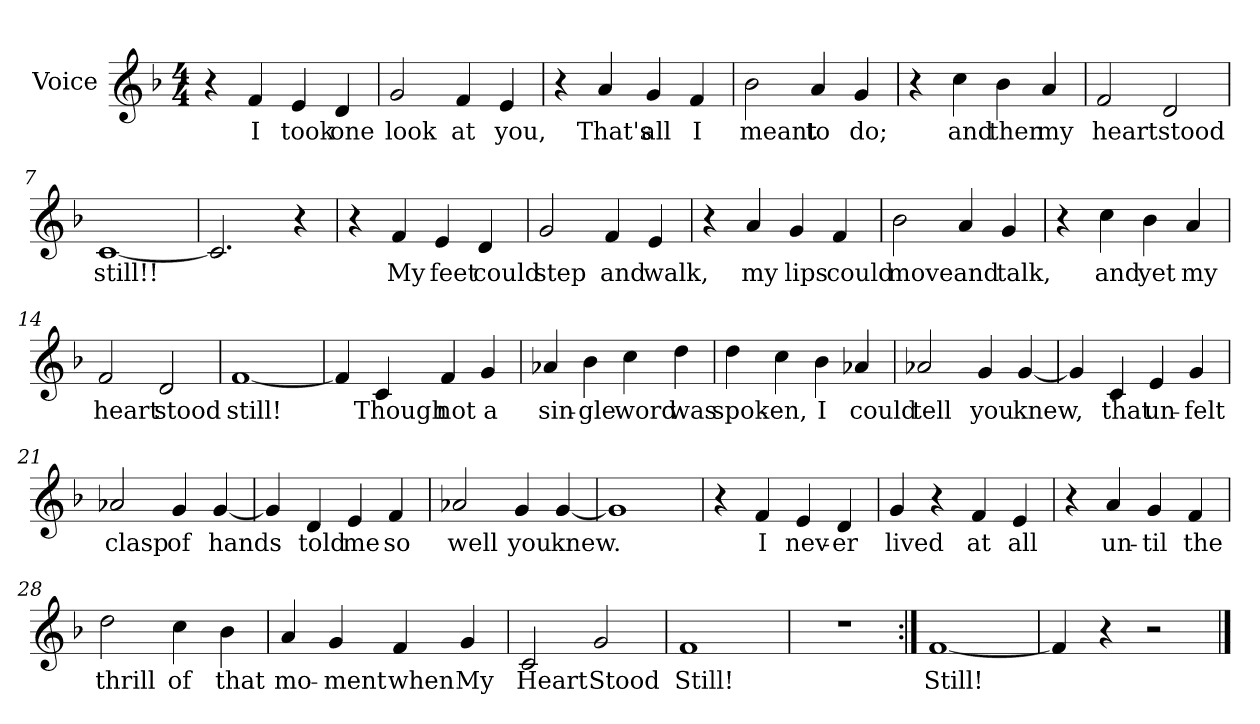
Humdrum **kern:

**kern	**text
*part1	*part1
*staff1	*staff1
*I"Voice	*
*clefG2	*
*k[b-]	*
*F:	*
*M4/4	*
=1	=1
4r	.
4f/	I
4e/	took
4d/	one
=2	=2
2g/	look
4f/	at
4e/	you,
=3	=3
4r	.
4a/	That's
4g/	all
4f/	I
=4	=4
2b-\	meant
4a/	to
4g/	do;
!!LO:LB:g=z
=5	=5
4r	.
4cc\	and
4b-\	then
4a/	my
=6	=6
2f/	heart
2d/	stood
=7	=7
[1c	still!!
=8	=8
2.c/]	.
4r	.
=9	=9
4r	.
4f/	My
4e/	feet
4d/	could
!!LO:LB:g=z
=10	=10
2g/	step
4f/	and
4e/	walk,
=11	=11
4r	.
4a/	my
4g/	lips
4f/	could
=12	=12
2b-\	move
4a/	and
4g/	talk,
=13	=13
4r	.
4cc\	and
4b-\	yet
4a/	my
!!LO:LB:g=z
=14	=14
2f/	heart
2d/	stood
=15	=15
[1f	still!
=16	=16
4f/]	.
4c/	Though
4f/	not
4g/	a
=17	=17
4a-X/	sin-
4b-\	-gle
4cc\	word
4dd\	was
=18	=18
4dd\	spok-
4cc\	-en,
4b-\	I
4a-X/	could
=19	=19
2a-X/	tell
4g/	you
[4g/	knew,
!!LO:LB:g=z
=20	=20
4g/]	.
4c/	that
4e/	un-
4g/	-felt
=21	=21
2a-X/	clasp
4g/	of
[4g/	hands
=22	=22
4g/]	.
4d/	told
4e/	me
4f/	so
=23	=23
2a-X/	well
4g/	you
[4g/	knew.
!!LO:LB:g=z
=24	=24
1g]	.
=25	=25
4r	.
4f/	I
4e/	nev-
4d/	-er
=26	=26
4g/	lived
4r	.
4f/	at
4e/	all
=27	=27
4r	.
4a/	un-
4g/	-til
4f/	the
=28	=28
2dd\	thrill
4cc\	of
4b-\	that
!!LO:LB:g=z
=29	=29
4a/	mo-
4g/	-ment
4f/	when
4g/	My
=30	=30
2c/	Heart
2g/	Stood
=31	=31
1f	Still!
=32	=32
1r	.
=33:|!	=33:|!
[1f	Still!
=34	=34
4f/]	.
4r	.
2r	.
==	==
*-	*-
